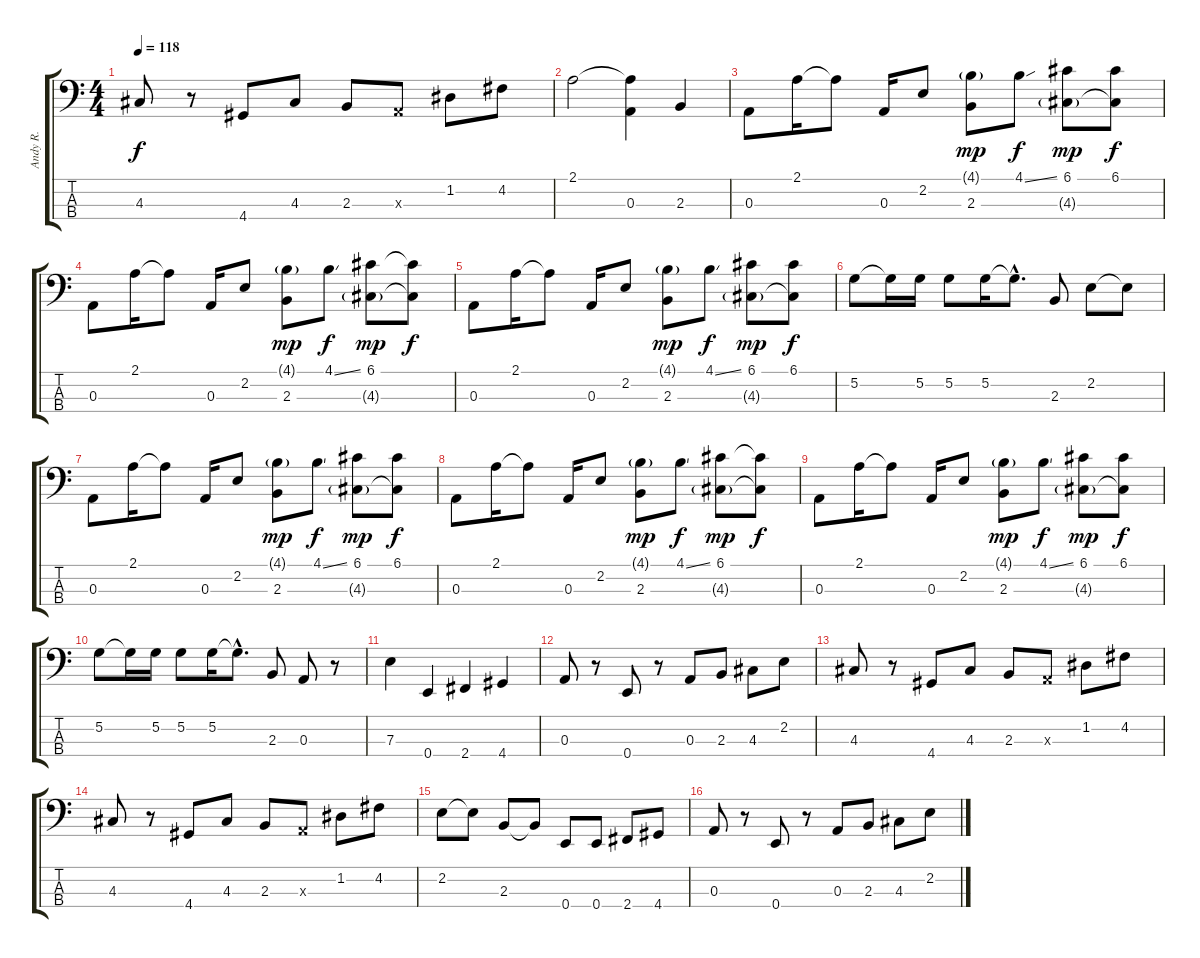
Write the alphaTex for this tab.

\track ("Andy R." "Andy R.") {instrument electricbasspick}
\staff {score tabs}
\tuning (G2 D2 A1 E1) {hide}
\ts (4 4)
\tempo 118
\clef f4
\ks c
4.3.8{dy f} r.8 4.4.8 4.3.8 2.3.8 0.3{x}.8 1.2.8 4.2.8 |
2.1.2 (2.1{t} 0.3).4 2.3.4 |
0.3.8 2.1.16 2.1{t}.8 0.3.16 2.2.8 (4.1{g} 2.3).8{dy mp} 4.1{ss}.8{dy f} (6.1 4.3{g}).8{dy mp} (6.1 4.3{t}).8{dy f} |
0.3.8 2.1.16 2.1{t}.8 0.3.16 2.2.8 (4.1{g} 2.3).8{dy mp} 4.1{ss}.8{dy f} (6.1 4.3{g}).8{dy mp} (6.1{t} 4.3{t}).8{dy f} |
0.3.8 2.1.16 2.1{t}.8 0.3.16 2.2.8 (4.1{g} 2.3).8{dy mp} 4.1{ss}.8{dy f} (6.1 4.3{g}).8{dy mp} (6.1 4.3{t}).8{dy f} |
5.2.8 5.2{t}.16 5.2.16 5.2.8 5.2.16 5.2{hac t}.8{d} 2.3.8 2.2.8 2.2{t}.8 |
0.3.8 2.1.16 2.1{t}.8 0.3.16 2.2.8 (4.1{g} 2.3).8{dy mp} 4.1{ss}.8{dy f} (6.1 4.3{g}).8{dy mp} (6.1 4.3{t}).8{dy f} |
0.3.8 2.1.16 2.1{t}.8 0.3.16 2.2.8 (4.1{g} 2.3).8{dy mp} 4.1{ss}.8{dy f} (6.1 4.3{g}).8{dy mp} (6.1{t} 4.3{t}).8{dy f} |
0.3.8 2.1.16 2.1{t}.8 0.3.16 2.2.8 (4.1{g} 2.3).8{dy mp} 4.1{ss}.8{dy f} (6.1 4.3{g}).8{dy mp} (6.1 4.3{t}).8{dy f} |
5.2.8 5.2{t}.16 5.2.16 5.2.8 5.2.16 5.2{hac t}.8{d} 2.3.8 0.3.8 r.8 |
7.3.4 0.4.4 2.4.4 4.4.4 |
0.3.8 r.8 0.4.8 r.8 0.3.8 2.3.8 4.3.8 2.2.8 |
4.3.8 r.8 4.4.8 4.3.8 2.3.8 0.3{x}.8 1.2.8 4.2.8 |
4.3.8 r.8 4.4.8 4.3.8 2.3.8 0.3{x}.8 1.2.8 4.2.8 |
2.2.8 2.2{t}.8 2.3.8 2.3{t}.8 0.4.8 0.4.8 2.4.8 4.4.8 |
0.3.8 r.8 0.4.8 r.8 0.3.8 2.3.8 4.3.8 2.2.8
